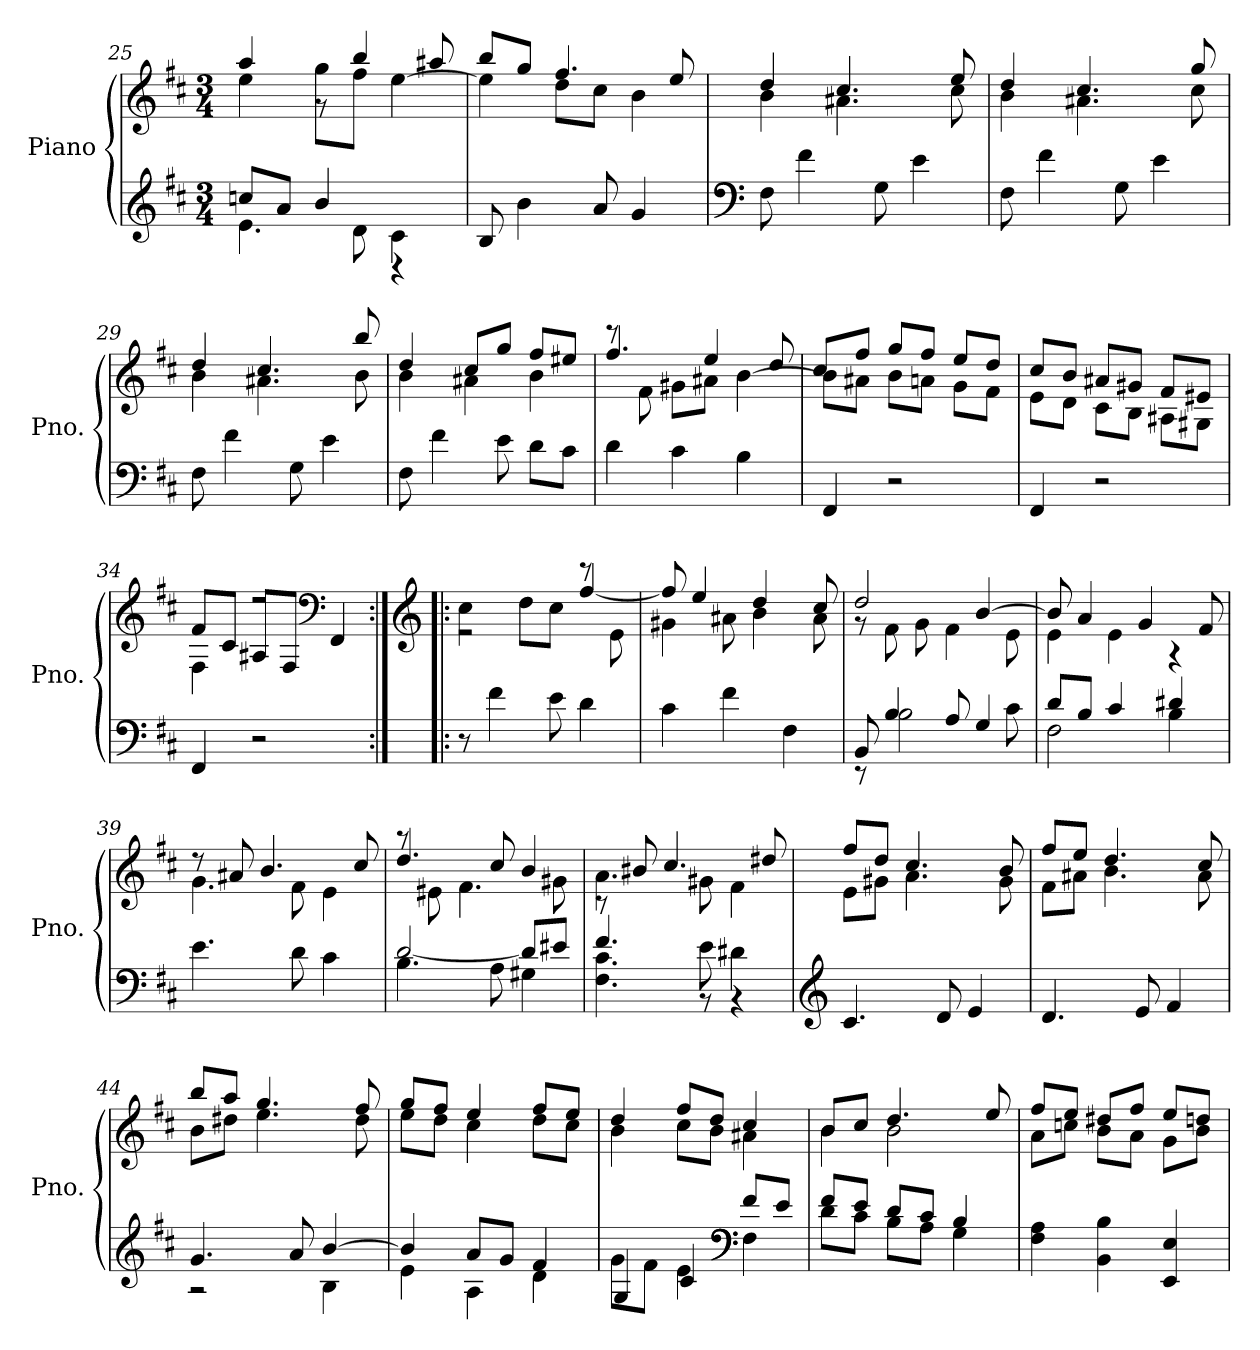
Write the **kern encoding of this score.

**kern	**kern
*part1	*part1
*staff2	*staff1
*I"Piano	*
*I'Pno.	*
*clefG2	*clefG2
*k[f#c#]	*k[f#c#]
*M3/4	*M3/4
=25	=25
*^	*^
4.e\	8ccn/L	4ee\	4aa/
.	8a/J	.	.
.	4b/	8gg\L	8r
8d\	.	8ff#\J	4bb/
4c#\	4r	[4ee\	.
.	.	.	8aa#X/
*v	*v	*	*
!!LO:PB:g=z	!!
=26	=26	=26
8B/	4ee\]	8bb/L
4b\	.	8gg/J
.	8dd\L	4.ff#/
8a/	8cc#\J	.
4g/	4b\	.
.	.	8ee/
=27	=27	=27
*clefF4	*	*
8F#\	4b\	4dd/
4f#\	.	.
.	4.a#X\	4.cc#/
8G\	.	.
4e\	.	.
.	8cc#\	8ee/
=28	=28	=28
8F#\	4b\	4dd/
4f#\	.	.
.	4.a#X\	4.cc#/
8G\	.	.
4e\	.	.
.	8cc#\	8gg/
=29	=29	=29
8F#\	4b\	4dd/
4f#\	.	.
.	4.a#X\	4.cc#/
8G\	.	.
4e\	.	.
.	8b\	8bb/
=30	=30	=30
8F#\	4b\	4dd/
4f#\	.	.
.	4a#X\	8cc#/L
8e\	.	8gg/J
8d\L	4b\	8ff#/L
8c#\J	.	8ee#X/J
=31	=31	=31
4d\	8r	4.ff#/
.	8f#\	.
4c#\	8g#X\L	.
.	8a#X\J	4ee/
4B\	[4b\	.
.	.	8dd/
!!LO:LB:g=z	!!
=32	=32	=32
4FF#/	8b\L]	8cc#/L
.	8a#X\J	8ff#/J
2r	8b\L	8gg/L
.	8an\J	8ff#/J
.	8g\L	8ee/L
.	8f#\J	8dd/J
=33	=33	=33
4FF#/	8e\L	8cc#/L
.	8d\J	8b/J
2r	8c#\L	8a#X/L
.	8B\J	8g#X/J
.	8A#X\L	8f#/L
.	8G#X\J	8e#X/J
=34	=34	=34
4FF#/	4F#\	8f#/L
.	.	8c#/J
2r	2r	8A#X/L
.	.	8F#/J
*	*clefF4	*
.	.	4FF#/
=35:|!|:	=35:|!|:	=35:|!|:
*	*clefG2	*
8r	4cc#\	2r
4f#\	.	.
.	8dd\L	.
8e\	8cc#\J	.
4d\	8r	[4ff#/
.	8e\	.
!!LO:LB:g=z	!!
=36	=36	=36
4c#\	4g#X\	8ff#/]
.	.	4ee/
4f#\	8a#X\	.
.	4b\	4dd/
4F#\	.	.
.	8a#\	8cc#/
=37	=37	=37
*^	*	*
8BB/	8r	2dd/	8r
4B/	2B\	.	8f#\
.	.	.	8g\
8A/	.	.	4f#\
4G/	.	[4b/	.
.	8c#\	.	8e\
=38	=38	=38	=38
8d/L	2F#\	8b/]	4e\
8B/J	.	4a/	.
4c#/	.	.	4e\
.	.	4g/	.
4d#X/	4B\	.	4r
.	.	8f#/	.
*v	*v	*	*
=39	=39	=39
4.e\	8r	4.g\
.	8a#X/	.
.	4.b/	.
8d\	.	8f#\
4c#\	.	4e\
.	8cc#/	.
!!LO:LB:g=z	!!
=40	=40	=40
*^	*	*
4.B\	[2d/	8r	4.dd/
.	.	8e#X\	.
.	.	4.f#\	.
8A\	.	.	8cc#/
4G#X\	8d/L]	.	4b/
.	8e#X/J	8g#X\	.
=41	=41	=41	=41
4.F#\ 4.c#\	4.f#/	4.a\	8r
.	.	.	8b#X/
.	.	.	4.cc#/
8e\	8r	8g#X\	.
4d#X\	4r	4f#\	.
.	.	.	8dd#X/
*v	*v	*	*
=42	=42	=42
*clefG2	*	*
4.c#/	8e\L	8ff#/L
.	8g#X\J	8dd/J
.	4.a\	4.cc#/
8d/	.	.
4e/	.	.
.	8g#\	8b/
=43	=43	=43
4.d/	8f#\L	8ff#/L
.	8a#X\J	8ee/J
.	4.b\	4.dd/
8e/	.	.
4f#/	.	.
.	8a#\	8cc#/
=44	=44	=44
*^	*	*
4.g/	2r	8b\L	8bb/L
.	.	8dd#X\J	8aa/J
.	.	4.ee\	4.gg/
8a/	.	.	.
[4b/	4B\	.	.
.	.	8dd#\	8ff#/
!!LO:LB:g=z	!!
=45	=45	=45	=45
4b/]	4e\	8ee\L	8gg/L
.	.	8dd\J	8ff#/J
8a/L	4A\	4cc#\	4ee/
8g/J	.	.	.
4f#/	4d\	8dd\L	8ff#/L
.	.	8cc#\J	8ee/J
=46	=46	=46	=46
8g\L	4G/	4b\	4dd/
8f#\J	.	.	.
4e\	4c#/	8cc#\L	8ff#/L
.	.	8b\J	8dd/J
*clefF4	*	*	*
4F#\	8f#/L	4a#X\	4cc#/
.	8e/J	.	.
=47	=47	=47	=47
8d\L	8f#/L	4b\	8b/L
8c#\J	8e/J	.	8cc#/J
8B\L	8d/L	2b\	4.dd/
8A\J	8c#/J	.	.
4G\	4B/	.	.
.	.	.	8ee/
*v	*v	*	*
=48	=48	=48
4F#\ 4A\	8a\L	8ff#/L
.	8ccn\J	8ee/J
4BB\ 4B\	8b\L	8dd#X/L
.	8a\J	8ff#/J
4EE/ 4E/	8g\L	8ee/L
.	8b\J	8ddn/J
*	*v	*v
=	=
*-	*-
